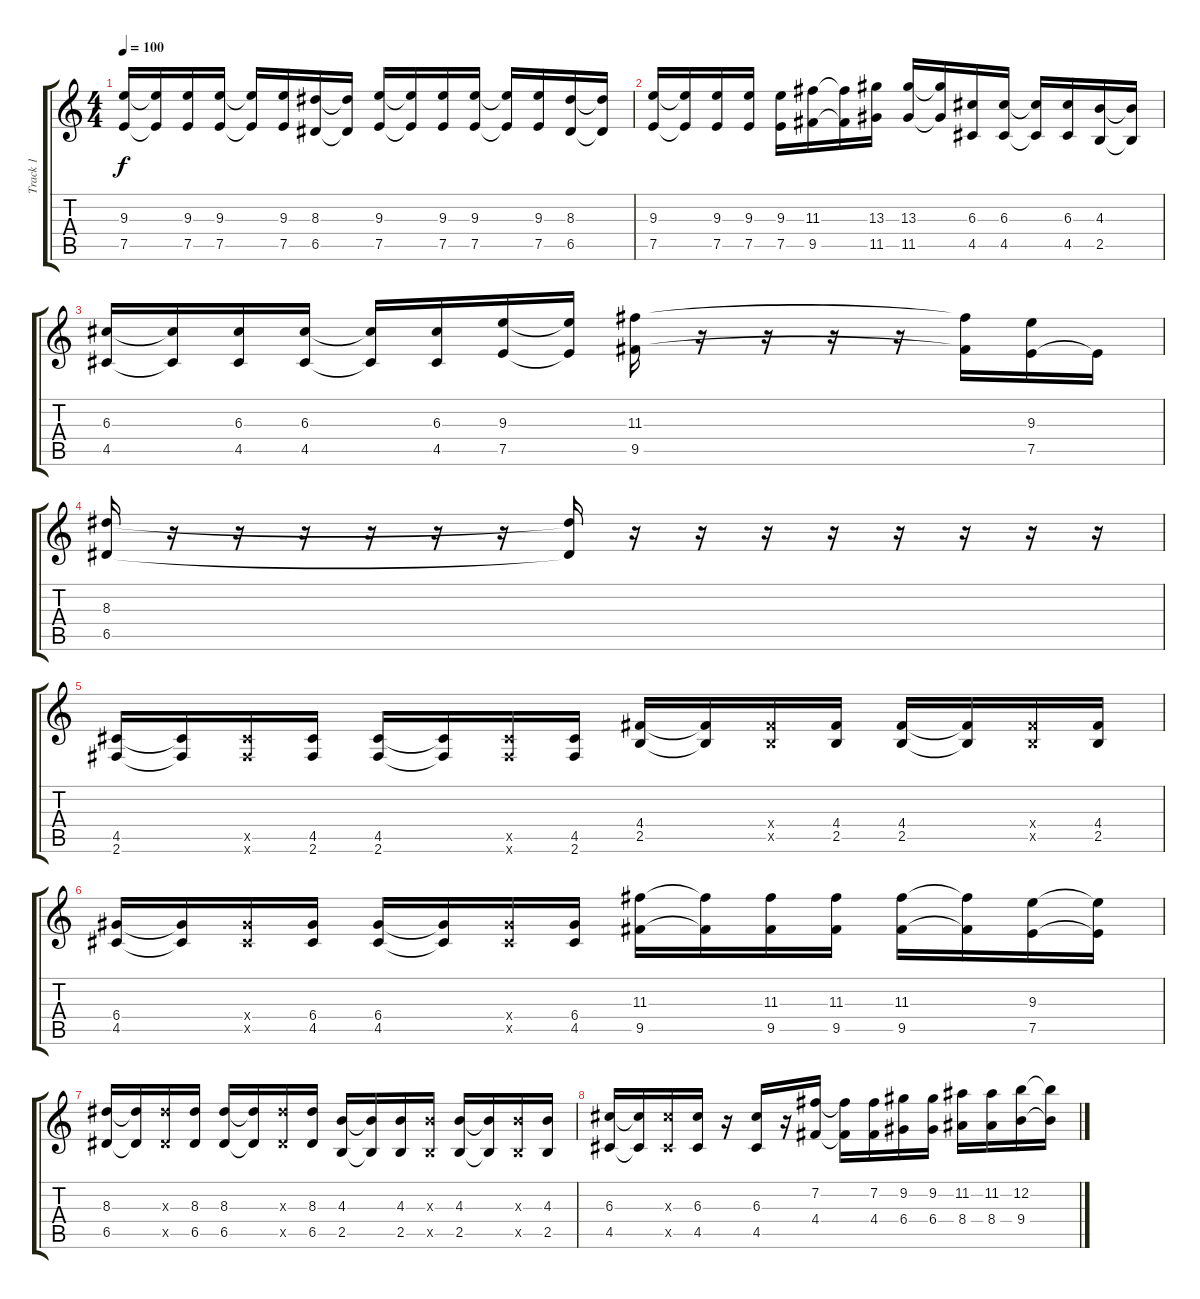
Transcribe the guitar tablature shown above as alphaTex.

\track ("Track 1" "Track 1") {instrument acousticguitarsteel}
\staff {score tabs}
\tuning (E4 B3 G3 D3 A2 E2) {hide}
\ts (4 4)
\tempo 100
\clef g2
\ks c
(9.3 7.5).16{dy f} (9.3{t} 7.5{t}).16 (9.3 7.5).16 (9.3 7.5).16 (9.3{t} 7.5{t}).16 (9.3 7.5).16 (8.3 6.5).16 (8.3{t} 6.5{t}).16 (9.3 7.5).16 (9.3{t} 7.5{t}).16 (9.3 7.5).16 (9.3 7.5).16 (9.3{t} 7.5{t}).16 (9.3 7.5).16 (8.3 6.5).16 (8.3{t} 6.5{t}).16 |
(9.3 7.5).16 (9.3{t} 7.5{t}).16 (9.3 7.5).16 (9.3 7.5).16 (9.3 7.5).16 (11.3 9.5).16 (11.3{t} 9.5{t}).16 (13.3 11.5).16 (13.3 11.5).16 (13.3{t} 11.5{t}).16 (6.3 4.5).16 (6.3 4.5).16 (6.3{t} 4.5{t}).16 (6.3 4.5).16 (4.3 2.5).16 (4.3{t} 2.5{t}).16 |
(6.3 4.5).16 (6.3{t} 4.5{t}).16 (6.3 4.5).16 (6.3 4.5).16 (6.3{t} 4.5{t}).16 (6.3 4.5).16 (9.3 7.5).16 (9.3{t} 7.5{t}).16 (11.3 9.5).16 r.16 r.16 r.16 r.16 (11.3{t} 9.5{t}).16 (9.3 7.5).16 7.5{t}.16 |
(8.3 6.5).16 r.16 r.16 r.16 r.16 r.16 r.16 (8.3{t} 6.5{t}).16 r.16 r.16 r.16 r.16 r.16 r.16 r.16 r.16 |
(4.5 2.6).16 (4.5{t} 2.6{t}).16 (4.5{x} 2.6{x}).16 (4.5 2.6).16 (4.5 2.6).16 (4.5{t} 2.6{t}).16 (4.5{x} 2.6{x}).16 (4.5 2.6).16 (4.4 2.5).16 (4.4{t} 2.5{t}).16 (4.4{x} 2.5{x}).16 (4.4 2.5).16 (4.4 2.5).16 (4.4{t} 2.5{t}).16 (4.4{x} 2.5{x}).16 (4.4 2.5).16 |
(6.4 4.5).16 (6.4{t} 4.5{t}).16 (6.4{x} 4.5{x}).16 (6.4 4.5).16 (6.4 4.5).16 (6.4{t} 4.5{t}).16 (6.4{x} 4.5{x}).16 (6.4 4.5).16 (11.3 9.5).16 (11.3{t} 9.5{t}).16 (11.3 9.5).16 (11.3 9.5).16 (11.3 9.5).16 (11.3{t} 9.5{t}).16 (9.3 7.5).16 (9.3{t} 7.5{t}).16 |
(8.3 6.5).16 (8.3{t} 6.5{t}).16 (8.3{x} 6.5{x}).16 (8.3 6.5).16 (8.3 6.5).16 (8.3{t} 6.5{t}).16 (8.3{x} 6.5{x}).16 (8.3 6.5).16 (4.3 2.5).16 (4.3{t} 2.5{t}).16 (4.3 2.5).16 (4.3{x} 2.5{x}).16 (4.3 2.5).16 (4.3{t} 2.5{t}).16 (4.3{x} 2.5{x}).16 (4.3 2.5).16 |
(6.3 4.5).16 (6.3{t} 4.5{t}).16 (6.3{x} 4.5{x}).16 (6.3 4.5).16 r.16 (6.3 4.5).16 r.16 (7.2 4.4).16 (7.2{t} 4.4{t}).16 (7.2 4.4).16 (9.2 6.4).16 (9.2 6.4).16 (11.2 8.4).16 (11.2 8.4).16 (12.2 9.4).16 (12.2{t} 9.4{t}).16
